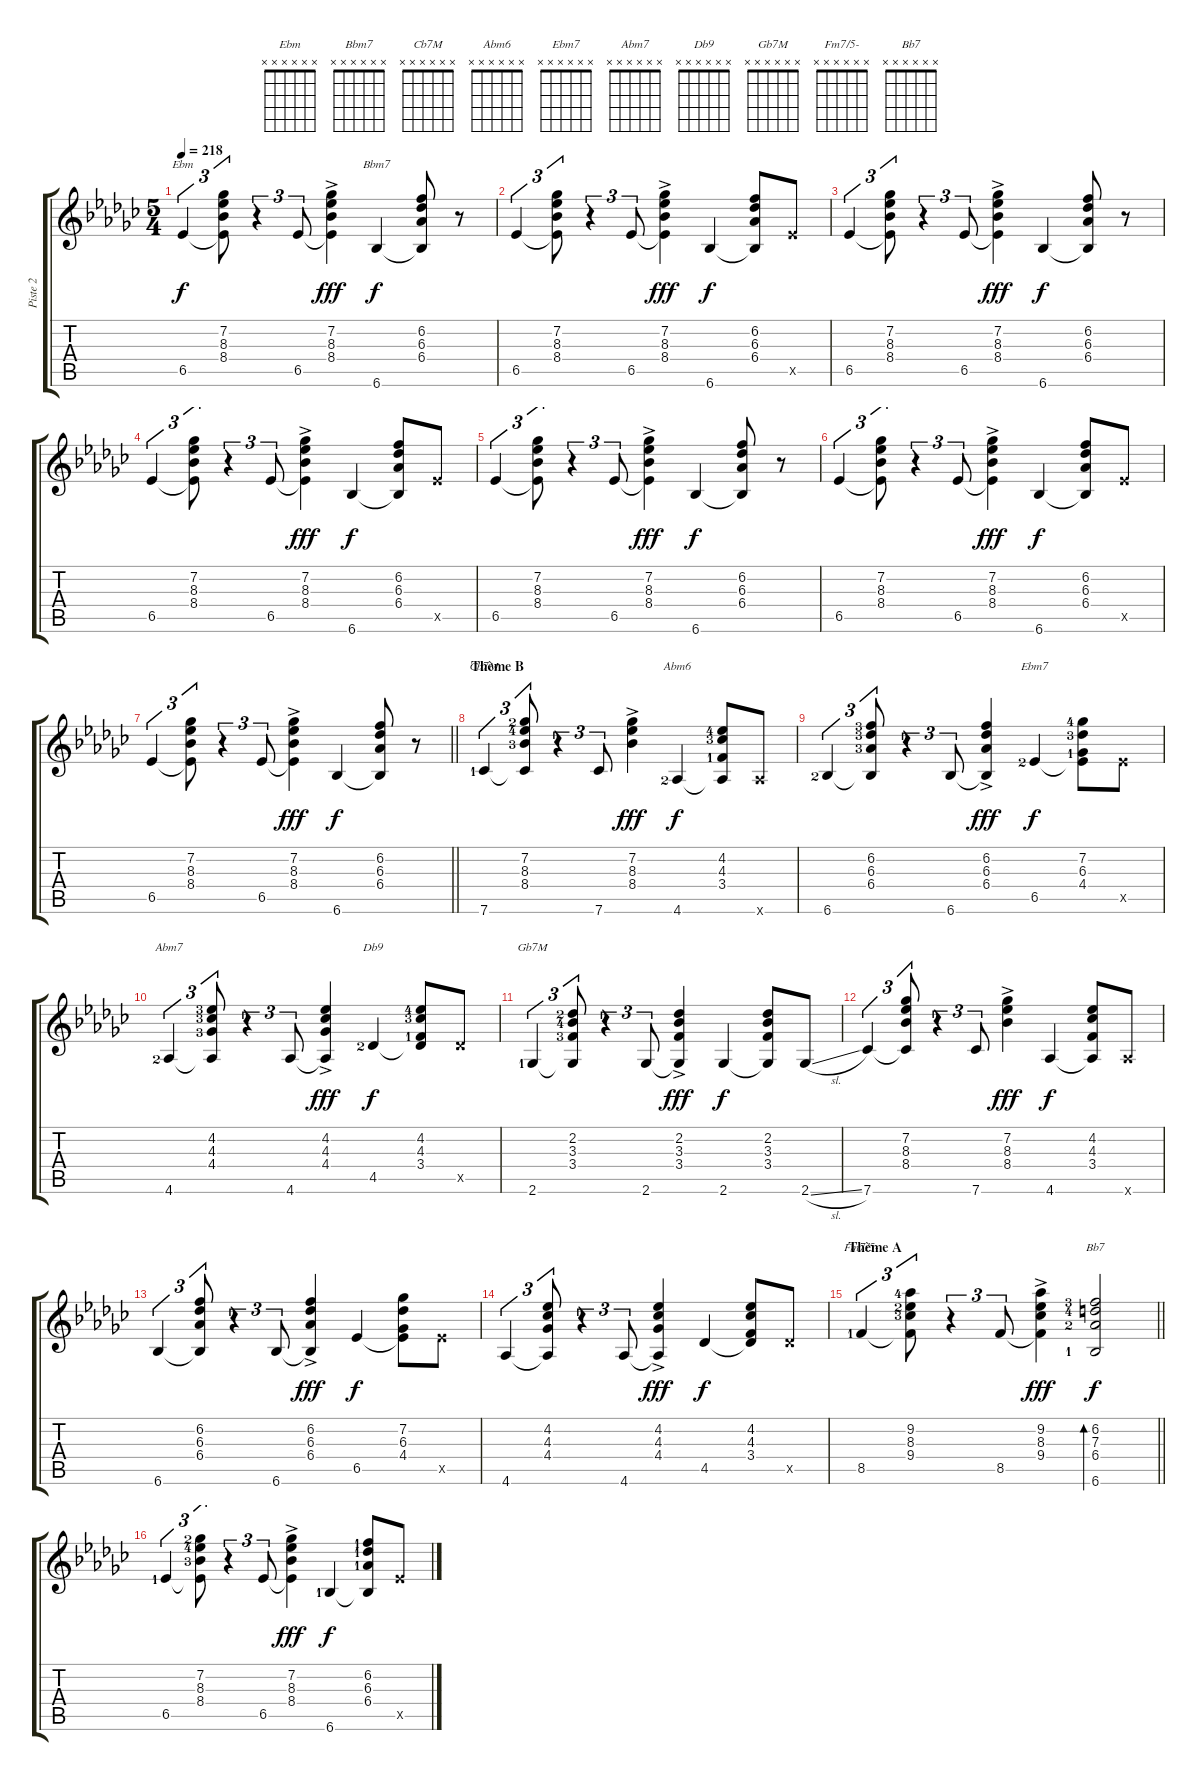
\track ("Piste 2" "Piste 2") {instrument acousticguitarnylon}
\staff {score tabs}
\tuning (E4 B3 G3 D3 A2 E2) {hide}
\chord ("Ebm" x x x x x x)
\chord ("Bbm7" x x x x x x)
\chord ("Cb7M" x x x x x x)
\chord ("Abm6" x x x x x x)
\chord ("Ebm7" x x x x x x)
\chord ("Abm7" x x x x x x)
\chord ("Db9" x x x x x x)
\chord ("Gb7M" x x x x x x)
\chord ("Fm7/5-" x x x x x x)
\chord ("Bb7" x x x x x x)
\ts (5 4)
\tempo 218
\clef g2
\ks ebminor
6.5.4{tu (3 2) ch "Ebm" dy f} (7.2 8.3 8.4 6.5{t}).8{tu (3 2)} r.4{tu (3 2)} 6.5.8{tu (3 2)} (7.2{ac} 8.3{ac} 8.4{ac} 6.5{t}).4{dy fff} 6.6.4{ch "Bbm7" dy f} (6.2 6.3 6.4 6.6{t}).8 r.8 |
6.5.4{tu (3 2)} (7.2 8.3 8.4 6.5{t}).8{tu (3 2)} r.4{tu (3 2)} 6.5.8{tu (3 2)} (7.2{ac} 8.3{ac} 8.4{ac} 6.5{t}).4{dy fff} 6.6.4{dy f} (6.2 6.3 6.4 6.6{t}).8 6.5{x}.8 |
6.5.4{tu (3 2)} (7.2 8.3 8.4 6.5{t}).8{tu (3 2)} r.4{tu (3 2)} 6.5.8{tu (3 2)} (7.2{ac} 8.3{ac} 8.4{ac} 6.5{t}).4{dy fff} 6.6.4{dy f} (6.2 6.3 6.4 6.6{t}).8 r.8 |
6.5.4{tu (3 2)} (7.2 8.3 8.4 6.5{t}).8{tu (3 2)} r.4{tu (3 2)} 6.5.8{tu (3 2)} (7.2{ac} 8.3{ac} 8.4{ac} 6.5{t}).4{dy fff} 6.6.4{dy f} (6.2 6.3 6.4 6.6{t}).8 6.5{x}.8 |
6.5.4{tu (3 2)} (7.2 8.3 8.4 6.5{t}).8{tu (3 2)} r.4{tu (3 2)} 6.5.8{tu (3 2)} (7.2{ac} 8.3{ac} 8.4{ac} 6.5{t}).4{dy fff} 6.6.4{dy f} (6.2 6.3 6.4 6.6{t}).8 r.8 |
6.5.4{tu (3 2)} (7.2 8.3 8.4 6.5{t}).8{tu (3 2)} r.4{tu (3 2)} 6.5.8{tu (3 2)} (7.2{ac} 8.3{ac} 8.4{ac} 6.5{t}).4{dy fff} 6.6.4{dy f} (6.2 6.3 6.4 6.6{t}).8 6.5{x}.8 |
\barLineRight lightlight
6.5.4{tu (3 2)} (7.2 8.3 8.4 6.5{t}).8{tu (3 2)} r.4{tu (3 2)} 6.5.8{tu (3 2)} (7.2{ac} 8.3{ac} 8.4{ac} 6.5{t}).4{dy fff} 6.6.4{dy f} (6.2 6.3 6.4 6.6{t}).8 r.8 |
\section ("" "Thème B")
7.6{lf 2}.4{tu (3 2) ch "Cb7M" volume 10 balance 13 instrument acousticguitarnylon} (7.2{lf 3} 8.3{lf 5} 8.4{lf 4} 7.6{t}).8{tu (3 2)} r.4{tu (3 2)} 7.6.8{tu (3 2)} (7.2{ac} 8.3{ac} 8.4{ac}).4{dy fff} 4.6{lf 3}.4{ch "Abm6" dy f} (4.2{lf 5} 4.3{lf 4} 3.4{lf 2} 4.6{t}).8 4.6{x}.8 |
6.6{lf 3}.4{tu (3 2)} (6.2{lf 4} 6.3{lf 4} 6.4{lf 4} 6.6{t}).8{tu (3 2)} r.4{tu (3 2)} 6.6.8{tu (3 2)} (6.2{ac} 6.3{ac} 6.4{ac} 6.6{t}).4{dy fff} 6.5{lf 3}.4{ch "Ebm7" dy f} (7.2{lf 5} 6.3{lf 4} 4.4{lf 2} 6.5{t}).8 6.5{x}.8 |
4.6{lf 3}.4{tu (3 2) ch "Abm7"} (4.2{lf 4} 4.3{lf 4} 4.4{lf 4} 4.6{t}).8{tu (3 2)} r.4{tu (3 2)} 4.6.8{tu (3 2)} (4.2{ac} 4.3{ac} 4.4{ac} 4.6{t}).4{dy fff} 4.5{lf 3}.4{ch "Db9" dy f} (4.2{lf 5} 4.3{lf 4} 3.4{lf 2} 4.5{t}).8 4.5{x}.8 |
2.6{lf 2}.4{tu (3 2) ch "Gb7M"} (2.2{lf 3} 3.3{lf 5} 3.4{lf 4} 2.6{t}).8{tu (3 2)} r.4{tu (3 2)} 2.6.8{tu (3 2)} (2.2{ac} 3.3{ac} 3.4{ac} 2.6{t}).4{dy fff} 2.6.4{dy f} (2.2 3.3 3.4 2.6{t}).8 2.6{sl}.8 |
7.6.4{tu (3 2)} (7.2 8.3 8.4 7.6{t}).8{tu (3 2)} r.4{tu (3 2)} 7.6.8{tu (3 2)} (7.2{ac} 8.3{ac} 8.4{ac}).4{dy fff} 4.6.4{dy f} (4.2 4.3 3.4 4.6{t}).8 4.6{x}.8 |
6.6.4{tu (3 2)} (6.2 6.3 6.4 6.6{t}).8{tu (3 2)} r.4{tu (3 2)} 6.6.8{tu (3 2)} (6.2{ac} 6.3{ac} 6.4{ac} 6.6{t}).4{dy fff} 6.5.4{dy f} (7.2 6.3 4.4 6.5{t}).8 6.5{x}.8 |
4.6.4{tu (3 2)} (4.2 4.3 4.4 4.6{t}).8{tu (3 2)} r.4{tu (3 2)} 4.6.8{tu (3 2)} (4.2{ac} 4.3{ac} 4.4{ac} 4.6{t}).4{dy fff} 4.5.4{dy f} (4.2 4.3 3.4 4.5{t}).8 4.5{x}.8 |
\section ("" "Thème A")
\barLineRight lightlight
8.5{lf 2}.4{tu (3 2) ch "Fm7/5-"} (9.2{lf 5} 8.3{lf 3} 9.4{lf 4} 8.5{t}).8{tu (3 2)} r.4{tu (3 2)} 8.5.8{tu (3 2)} (9.2{ac} 8.3{ac} 9.4{ac} 8.5{t}).4{dy fff} (6.2{lf 4} 7.3{lf 5} 6.4{lf 3} 6.6{lf 2}).2{bd 60 ch "Bb7" dy f volume 8 balance 13 instrument acousticguitarnylon} |
6.5{lf 2}.4{tu (3 2) volume 9 balance 13 instrument acousticguitarnylon} (7.2{lf 3} 8.3{lf 5} 8.4{lf 4} 6.5{t}).8{tu (3 2)} r.4{tu (3 2)} 6.5.8{tu (3 2)} (7.2{ac} 8.3{ac} 8.4{ac} 6.5{t}).4{dy fff} 6.6{lf 2}.4{dy f} (6.2{lf 2} 6.3{lf 2} 6.4{lf 2} 6.6{t}).8 6.5{x}.8
